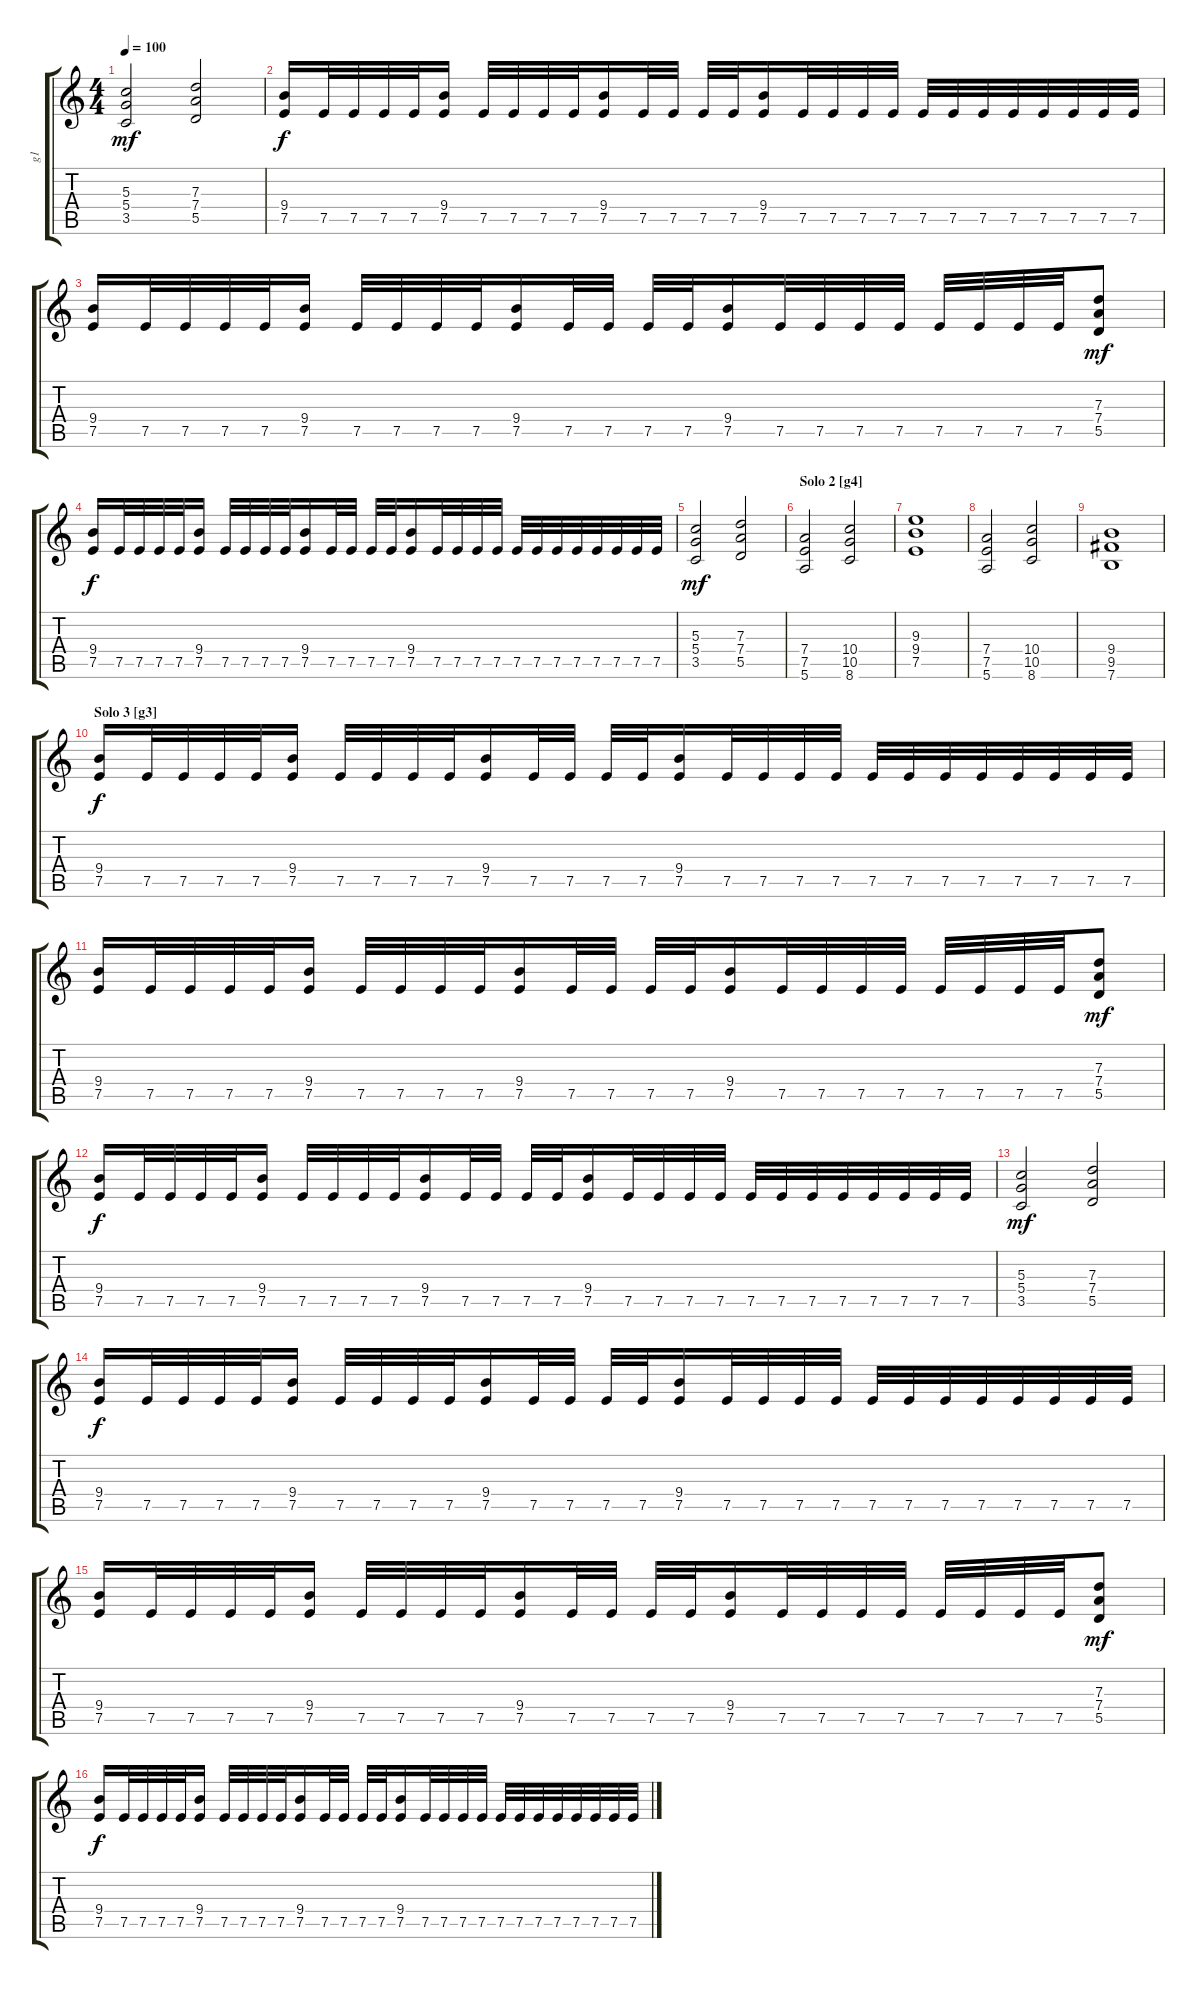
\track ("g1" "g1") {instrument distortionguitar}
\staff {score tabs}
\tuning (E4 B3 G3 D3 A2 E2) {hide}
\ts (4 4)
\tempo 100
\clef g2
\ks c
(5.3 5.4 3.5).2{dy mf} (7.3 7.4 5.5).2 |
(9.4 7.5).16{dy f} 7.5.32 7.5.32 7.5.32 7.5.32 (9.4 7.5).16 7.5.32 7.5.32 7.5.32 7.5.32 (9.4 7.5).16 7.5.32 7.5.32 7.5.32 7.5.32 (9.4 7.5).16 7.5.32 7.5.32 7.5.32 7.5.32 7.5.32 7.5.32 7.5.32 7.5.32 7.5.32 7.5.32 7.5.32 7.5.32 |
(9.4 7.5).16 7.5.32 7.5.32 7.5.32 7.5.32 (9.4 7.5).16 7.5.32 7.5.32 7.5.32 7.5.32 (9.4 7.5).16 7.5.32 7.5.32 7.5.32 7.5.32 (9.4 7.5).16 7.5.32 7.5.32 7.5.32 7.5.32 7.5.32 7.5.32 7.5.32 7.5.32 (7.3 7.4 5.5).8{dy mf} |
(9.4 7.5).16{dy f} 7.5.32 7.5.32 7.5.32 7.5.32 (9.4 7.5).16 7.5.32 7.5.32 7.5.32 7.5.32 (9.4 7.5).16 7.5.32 7.5.32 7.5.32 7.5.32 (9.4 7.5).16 7.5.32 7.5.32 7.5.32 7.5.32 7.5.32 7.5.32 7.5.32 7.5.32 7.5.32 7.5.32 7.5.32 7.5.32 |
(5.3 5.4 3.5).2{dy mf} (7.3 7.4 5.5).2 |
\section ("" "Solo 2 [g4]")
(7.4 7.5 5.6).2 (10.4 10.5 8.6).2 |
(9.3 9.4 7.5).1 |
(7.4 7.5 5.6).2 (10.4 10.5 8.6).2 |
(9.4 9.5 7.6).1 |
\section ("" "Solo 3 [g3]")
(9.4 7.5).16{dy f} 7.5.32 7.5.32 7.5.32 7.5.32 (9.4 7.5).16 7.5.32 7.5.32 7.5.32 7.5.32 (9.4 7.5).16 7.5.32 7.5.32 7.5.32 7.5.32 (9.4 7.5).16 7.5.32 7.5.32 7.5.32 7.5.32 7.5.32 7.5.32 7.5.32 7.5.32 7.5.32 7.5.32 7.5.32 7.5.32 |
(9.4 7.5).16 7.5.32 7.5.32 7.5.32 7.5.32 (9.4 7.5).16 7.5.32 7.5.32 7.5.32 7.5.32 (9.4 7.5).16 7.5.32 7.5.32 7.5.32 7.5.32 (9.4 7.5).16 7.5.32 7.5.32 7.5.32 7.5.32 7.5.32 7.5.32 7.5.32 7.5.32 (7.3 7.4 5.5).8{dy mf} |
(9.4 7.5).16{dy f} 7.5.32 7.5.32 7.5.32 7.5.32 (9.4 7.5).16 7.5.32 7.5.32 7.5.32 7.5.32 (9.4 7.5).16 7.5.32 7.5.32 7.5.32 7.5.32 (9.4 7.5).16 7.5.32 7.5.32 7.5.32 7.5.32 7.5.32 7.5.32 7.5.32 7.5.32 7.5.32 7.5.32 7.5.32 7.5.32 |
(5.3 5.4 3.5).2{dy mf} (7.3 7.4 5.5).2 |
(9.4 7.5).16{dy f} 7.5.32 7.5.32 7.5.32 7.5.32 (9.4 7.5).16 7.5.32 7.5.32 7.5.32 7.5.32 (9.4 7.5).16 7.5.32 7.5.32 7.5.32 7.5.32 (9.4 7.5).16 7.5.32 7.5.32 7.5.32 7.5.32 7.5.32 7.5.32 7.5.32 7.5.32 7.5.32 7.5.32 7.5.32 7.5.32 |
(9.4 7.5).16 7.5.32 7.5.32 7.5.32 7.5.32 (9.4 7.5).16 7.5.32 7.5.32 7.5.32 7.5.32 (9.4 7.5).16 7.5.32 7.5.32 7.5.32 7.5.32 (9.4 7.5).16 7.5.32 7.5.32 7.5.32 7.5.32 7.5.32 7.5.32 7.5.32 7.5.32 (7.3 7.4 5.5).8{dy mf} |
(9.4 7.5).16{dy f} 7.5.32 7.5.32 7.5.32 7.5.32 (9.4 7.5).16 7.5.32 7.5.32 7.5.32 7.5.32 (9.4 7.5).16 7.5.32 7.5.32 7.5.32 7.5.32 (9.4 7.5).16 7.5.32 7.5.32 7.5.32 7.5.32 7.5.32 7.5.32 7.5.32 7.5.32 7.5.32 7.5.32 7.5.32 7.5.32
